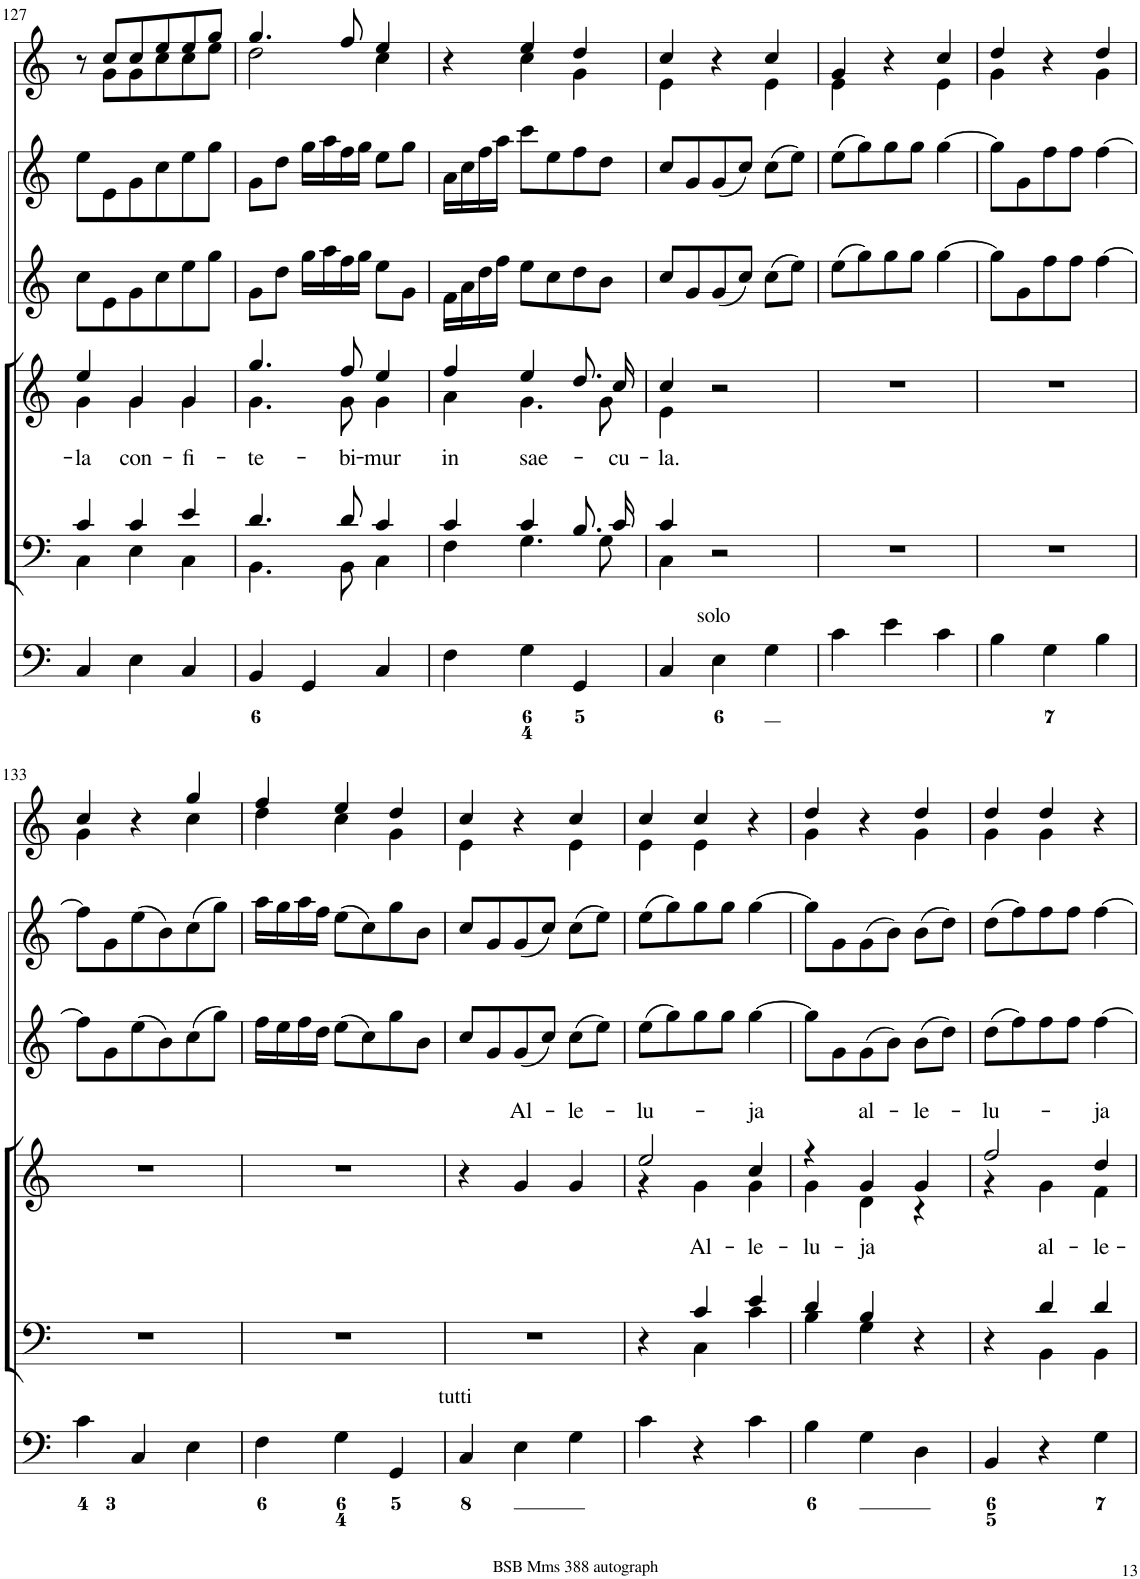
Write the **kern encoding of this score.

**kern	**kern	**kern	**text	**kern	**kern	**kern
*part6	*part5	*part4	*part4	*part3	*part2	*part1
*staff6	*staff5	*staff4	*staff4	*staff3	*staff2	*staff1
*I"Organ	*I"Voice	*I"Voice	*	*I"Violin	*I"Violini	*I"Clarini in C
*	*	*	*	*I'Vln	*I'Vln	*
!!LO:PB:g=z
*clefF4	*clefF4	*clefG2	*	*clefG2	*clefG2	*clefG2
*k[]	*k[]	*k[]	*	*k[]	*k[]	*k[]
*M3/4	*M3/4	*M3/4	*	*M3/4	*M3/4	*M3/4
=127	=127	=127	=127	=127	=127	=127
*	*^	*	*	*	*	*
!	!	!	!	!LO:LY:b	!	!	!
*	*	*	*^	*	*	*	*^
4C/	4c/	4C\	4ee/	4g\	-la	8cc\L	8ee\L	8r	8ryy
.	.	.	.	.	.	8e\	8e\	8cc/L	8g\L
!	!	!	!	!	!LO:LY:b	!	!	!	!
4E\	4c/	4E\	4g/	4g\	con-	8g\	8g\	8cc/	8g\
.	.	.	.	.	.	8cc\	8cc\	8ee/	8cc\
!	!	!	!	!	!LO:LY:b	!	!	!	!
4C/	4e/	4C\	4g/	4g\	-fi-	8ee\	8ee\	8ee/	8cc\
.	.	.	.	.	.	8gg\J	8gg\J	8gg/J	8ee\J
=128	=128	=128	=128	=128	=128	=128	=128	=128	=128
!	!	!	!	!	!LO:LY:b	!	!	!	!
4BB/	4.d/	4.BB\	4.gg/	4.g\	-te-	8g\L	8g\L	4.gg/	2dd\
.	.	.	.	.	.	8dd\J	8dd\J	.	.
4GG/	.	.	.	.	.	16gg\LL	16gg\LL	.	.
.	.	.	.	.	.	16aa\	16aa\	.	.
!	!	!	!	!	!LO:LY:b	!	!	!	!
.	8d/	8BB\	8ff/	8g\	-bi-	16ff\	16ff\	8ff/	.
.	.	.	.	.	.	16gg\JJ	16gg\JJ	.	.
!	!	!	!	!	!LO:LY:b	!	!	!	!
4C/	4c/	4C\	4ee/	4g\	-mur	8ee\L	8ee\L	4ee/	4cc\
.	.	.	.	.	.	8g\J	8gg\J	.	.
=129	=129	=129	=129	=129	=129	=129	=129	=129	=129
!	!	!	!	!	!LO:LY:b	!	!	!	!
4F\	4c/	4F\	4ff/	4a\	in	16f\LL	16a\LL	4r	4ryy
.	.	.	.	.	.	16a\	16cc\	.	.
.	.	.	.	.	.	16dd\	16ff\	.	.
.	.	.	.	.	.	16ff\JJ	16aa\JJ	.	.
!	!	!	!	!	!LO:LY:b	!	!	!	!
4G\	4c/	4.G\	4ee/	4.g\	sae-	8ee\L	8ccc\L	4ee/	4cc\
.	.	.	.	.	.	8cc\	8ee\	.	.
4GG/	8.B/L	.	8.dd/L	.	.	8dd\	8ff\	4dd/	4g\
.	.	8G\	.	8g\	.	8b\J	8dd\J	.	.
!	!	!	!	!	!LO:LY:b	!	!	!	!
.	16c/Jk	.	16cc/Jk	.	-cu-	.	.	.	.
=130	=130	=130	=130	=130	=130	=130	=130	=130	=130
!	!	!	!	!	!LO:LY:b	!	!	!	!
4C/	4c/	4C\	4cc/	4e\	-la.	8cc/L	8cc/L	4cc/	4e\
.	.	.	.	.	.	8g/	8g/	.	.
!LO:TX:a:t=solo	!	!	!	!	!	!	!	!	!
4E\	2r	2ryy	2r	2ryy	.	(8g/	(8g/	4r	4ryy
.	.	.	.	.	.	8cc/J)	8cc/J)	.	.
4G\	.	.	.	.	.	(8cc\L	(8cc\L	4cc/	4e\
.	.	.	.	.	.	8ee\J)	8ee\J)	.	.
*	*v	*v	*	*	*	*	*	*	*
*	*	*v	*v	*	*	*	*	*
=131	=131	=131	=131	=131	=131	=131	=131
4c\	2.r	2.r	.	(8ee\L	(8ee\L	4g/	4e\
.	.	.	.	8gg\)	8gg\)	.	.
4e\	.	.	.	8gg\	8gg\	4r	4ryy
.	.	.	.	8gg\J	8gg\J	.	.
4c\	.	.	.	[4gg\	[4gg\	4cc/	4e\
=132	=132	=132	=132	=132	=132	=132	=132
4B\	2.r	2.r	.	8gg\L]	8gg\L]	4dd/	4g\
.	.	.	.	8g\	8g\	.	.
4G\	.	.	.	8ff\	8ff\	4r	4ryy
.	.	.	.	8ff\J	8ff\J	.	.
4B\	.	.	.	[4ff\	[4ff\	4dd/	4g\
!!LO:LB:g=z	!!
=133	=133	=133	=133	=133	=133	=133	=133
4c\	2.r	2.r	.	8ff\L]	8ff\L]	4cc/	4g\
.	.	.	.	8g\	8g\	.	.
4C/	.	.	.	(8ee\	(8ee\	4r	4ryy
.	.	.	.	8b\)	8b\)	.	.
4E\	.	.	.	(8cc\	(8cc\	4gg/	4cc\
.	.	.	.	8gg\J)	8gg\J)	.	.
=134	=134	=134	=134	=134	=134	=134	=134
4F\	2.r	2.r	.	16ff\LL	16aa\LL	4ff/	4dd\
.	.	.	.	16ee\	16gg\	.	.
.	.	.	.	16ff\	16aa\	.	.
.	.	.	.	16dd\JJ	16ff\JJ	.	.
4G\	.	.	.	(8ee\L	(8ee\L	4ee/	4cc\
.	.	.	.	8cc\)	8cc\)	.	.
4GG/	.	.	.	8gg\	8gg\	4dd/	4g\
.	.	.	.	8b\J	8b\J	.	.
=135	=135	=135	=135	=135	=135	=135	=135
!LO:TX:a:t=tutti	!	!	!	!	!	!	!
4C/	2.r	4r	.	8cc/L	8cc/L	4cc/	4e\
.	.	.	.	8g/	8g/	.	.
!	!	!	!LO:LY:a	!	!	!	!
4E\	.	4g/	Al-	(8g/	(8g/	4r	4ryy
.	.	.	.	8cc/J)	8cc/J)	.	.
!	!	!	!LO:LY:a	!	!	!	!
4G\	.	4g/	-le-	(8cc\L	(8cc\L	4cc/	4e\
.	.	.	.	8ee\J)	8ee\J)	.	.
=136	=136	=136	=136	=136	=136	=136	=136
*	*^	*	*	*	*	*	*
!	!	!	!	!LO:LY:a	!	!	!	!
*	*	*	*^	*	*	*	*	*
4c\	4r	4ryy	2ee/	4r	-lu-	(8ee\L	(8ee\L	4cc/	4e\
.	.	.	.	.	.	8gg\)	8gg\)	.	.
!	!	!	!	!	!LO:LY:b	!	!	!	!
4r	4c/	4C\	.	4g\	Al-	8gg\	8gg\	4cc/	4e\
.	.	.	.	.	.	8gg\J	8gg\J	.	.
!	!	!	!	!	!LO:LY:a	!	!	!	!
!	!	!	!	!	!LO:LY:b	!	!	!	!
4c\	4e/	4c\	4cc/	4g\	-le-	[4gg\	[4gg\	4r	4ryy
=137	=137	=137	=137	=137	=137	=137	=137	=137	=137
!	!	!	!	!	!LO:LY:b	!	!	!	!
4B\	4d/	4B\	4r	4g\	-lu-	8gg\L]	8gg\L]	4dd/	4g\
.	.	.	.	.	.	8g\	8g\	.	.
!	!	!	!	!	!LO:LY:a	!	!	!	!
!	!	!	!	!	!LO:LY:b	!	!	!	!
4G\	4B/	4G\	4g/	4d\	-ja	(8g\	(8g\	4r	4ryy
.	.	.	.	.	.	8b\J)	8b\J)	.	.
!	!	!	!	!	!LO:LY:a	!	!	!	!
4D\	4r	4ryy	4g/	4r	-le-	(8b\L	(8b\L	4dd/	4g\
.	.	.	.	.	.	8dd\J)	8dd\J)	.	.
=138	=138	=138	=138	=138	=138	=138	=138	=138	=138
!	!	!	!	!	!LO:LY:a	!	!	!	!
4BB/	4r	4ryy	2ff/	4r	-lu-	(8dd\L	(8dd\L	4dd/	4g\
.	.	.	.	.	.	8ff\)	8ff\)	.	.
!	!	!	!	!	!LO:LY:b	!	!	!	!
4r	4d/	4BB\	.	4g\	al-	8ff\	8ff\	4dd/	4g\
.	.	.	.	.	.	8ff\J	8ff\J	.	.
!	!	!	!	!	!LO:LY:a	!	!	!	!
!	!	!	!	!	!LO:LY:b	!	!	!	!
4G\	4d/	4BB\	4dd/	4f\	-le-	[4ff\	[4ff\	4r	4ryy
*	*v	*v	*	*	*	*	*	*v	*v
*	*	*v	*v	*	*	*	*
=	=	=	=	=	=	=
*-	*-	*-	*-	*-	*-	*-
